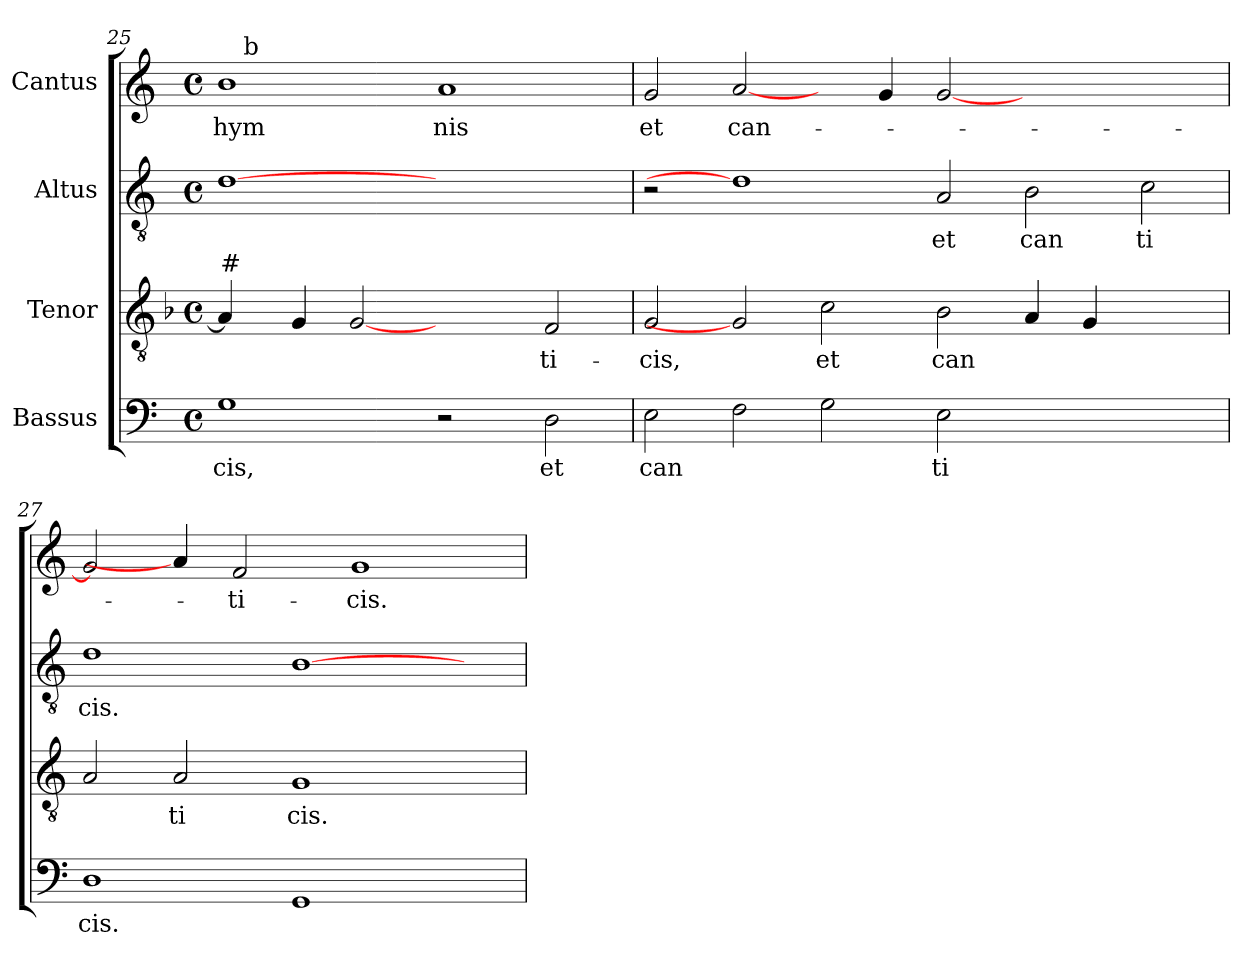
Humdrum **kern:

**kern	**text	**kern	**text	**kern	**text	**text	**kern	**text
*part4	*part4	*part3	*part3	*part2	*part2	*part2	*part1	*part1
*staff4	*staff4	*staff3	*staff3	*staff2	*staff2	*staff2	*staff1	*staff1
*I"Bassus	*	*I"Tenor	*	*I"Altus	*	*	*I"Cantus	*
*clefF4	*	*clefGv2	*	*clefGv2	*	*	*clefG2	*
*	*	*k[b-]	*	*	*	*	*	*
*	*	*F:	*	*	*	*	*	*
*M4/4	*	*M4/4	*	*M4/4	*	*	*M4/4	*
*met(c)	*	*met(c)	*	*met(c)	*	*	*met(c)	*
=25	=25	=25	=25	=25	=25	=25	=25	=25
!	!LO:LY:b:cj	!	!	!	!	!LO:LY:b	!	!LO:LY:b:cj
*	*	*	*	*	*	*	*^	*
1G	cis,	4A/]	.	[1d	.	#	1b	16ryy	hym
!	!	!	!	!	!	!	!	!LO:TX:a:t=b	!
.	.	.	.	.	.	.	.	1ryy	.
.	.	4G/	.	.	.	.	.	.	.
.	.	[2G	.	.	.	.	.	.	.
!	!	!	!	!	!	!	!	!	!LO:LY:b:cj
2r	.	2ryy	.	1ryy	.	.	1a	.	nis
.	.	.	.	.	.	.	.	2...ryy	.
!	!LO:LY:b:cj	!	!LO:LY:b:cj	!	!	!	!	!	!
2D\	et	2F/	-ti-	.	.	.	.	.	.
*	*	*	*	*	*	*	*v	*v	*
!!LO:PB:g=z
=26	=26	=26	=26	=26	=26	=26	=26	=26
*	*	*k[]	*	*	*	*	*	*
*	*	*C:	*	*	*	*	*	*
*	*	*	*	*	*	*	*^	*
!	!LO:LY:b	!	!LO:LY:b:cj	!	!	!	!	!	!LO:LY:b:cj
*	*	*	*	*	*	*	*v	*v	*
2E\	can	2G/	-cis,	2r	.	.	2g/	et
!	!	!	!	!	!	!	!	!LO:LY:b
2F\	.	2G]	.	1d]	.	.	[2a/	can-
!	!	!	!LO:LY:b:cj	!	!	!	!	!
2G\	.	2c\	et	.	.	.	4ryy	.
.	.	.	.	.	.	.	4g/	.
!	!LO:LY:b:cj	!	!LO:LY:b	!	!LO:LY:b:cj	!	!	!
2E\	ti	2B\	can	2A/	et	.	[<2g/	.
!	!	!	!	!	!LO:LY:b:cj	!	!	!
1ryy	.	4A/	.	2B\	can	.	1ryy	.
.	.	4G/	.	.	.	.	.	.
!	!	!	!	!	!LO:LY:b:cj	!	!	!
.	.	2ryy	.	2c\	ti	.	.	.
=27	=27	=27	=27	=27	=27	=27	=27	=27
!	!LO:LY:b:cj	!	!	!	!LO:LY:b:cj	!	!	!
1D	cis.	2A/	.	1d	cis.	.	2g/]	.
!	!	!	!LO:LY:b:cj	!	!	!	!	!
.	.	2A/	ti	.	.	.	4a/]	.
!	!	!	!	!	!	!	!	!LO:LY:b:cj
.	.	.	.	.	.	.	2f/	-ti-
!	!	!	!LO:LY:b:cj	!	!	!	!	!
1GG	.	1G	cis.	[>1B	.	.	.	.
!	!	!	!	!	!	!	!	!LO:LY:b:cj
.	.	.	.	.	.	.	1g	-cis.
4ryy	.	4ryy	.	4ryy	.	.	.	.
=	=	=	=	=	=	=	=	=
*-	*-	*-	*-	*-	*-	*-	*-	*-
